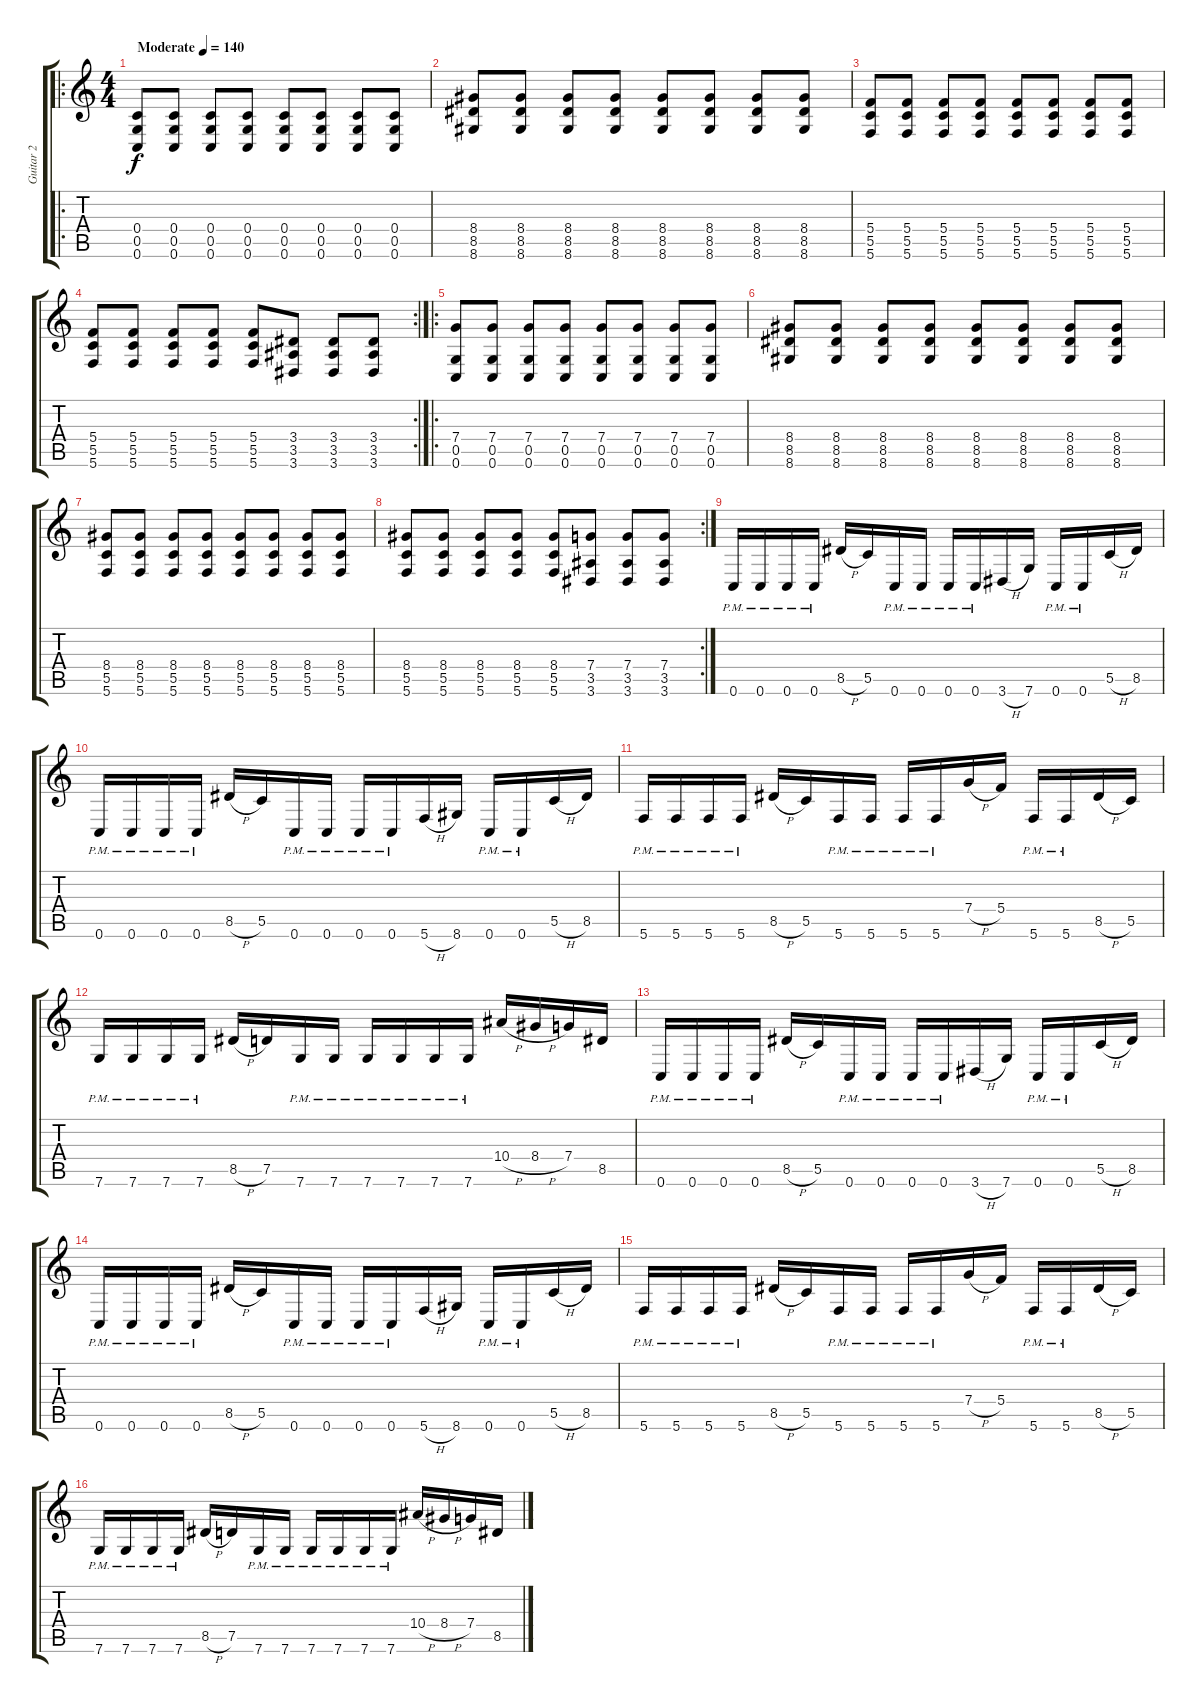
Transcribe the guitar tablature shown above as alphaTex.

\track ("Guitar 2" "Guitar 2") {instrument distortionguitar}
\staff {score tabs}
\tuning (D4 A3 F3 C3 G2 C2) {hide}
\ro
\ts (4 4)
\tempo (140 "Moderate")
\clef g2
\ks c
(0.4 0.5 0.6).8{dy f instrument distortionguitar} (0.4 0.5 0.6).8 (0.4 0.5 0.6).8 (0.4 0.5 0.6).8 (0.4 0.5 0.6).8 (0.4 0.5 0.6).8 (0.4 0.5 0.6).8 (0.4 0.5 0.6).8 |
(8.4 8.5 8.6).8 (8.4 8.5 8.6).8 (8.4 8.5 8.6).8 (8.4 8.5 8.6).8 (8.4 8.5 8.6).8 (8.4 8.5 8.6).8 (8.4 8.5 8.6).8 (8.4 8.5 8.6).8 |
(5.4 5.5 5.6).8 (5.4 5.5 5.6).8 (5.4 5.5 5.6).8 (5.4 5.5 5.6).8 (5.4 5.5 5.6).8 (5.4 5.5 5.6).8 (5.4 5.5 5.6).8 (5.4 5.5 5.6).8 |
\rc 2
(5.4 5.5 5.6).8 (5.4 5.5 5.6).8 (5.4 5.5 5.6).8 (5.4 5.5 5.6).8 (5.4 5.5 5.6).8 (3.4 3.5 3.6).8 (3.4 3.5 3.6).8 (3.4 3.5 3.6).8 |
\ro
(7.4 0.5 0.6).8 (7.4 0.5 0.6).8 (7.4 0.5 0.6).8 (7.4 0.5 0.6).8 (7.4 0.5 0.6).8 (7.4 0.5 0.6).8 (7.4 0.5 0.6).8 (7.4 0.5 0.6).8 |
(8.4 8.5 8.6).8 (8.4 8.5 8.6).8 (8.4 8.5 8.6).8 (8.4 8.5 8.6).8 (8.4 8.5 8.6).8 (8.4 8.5 8.6).8 (8.4 8.5 8.6).8 (8.4 8.5 8.6).8 |
(8.4 5.5 5.6).8 (8.4 5.5 5.6).8 (8.4 5.5 5.6).8 (8.4 5.5 5.6).8 (8.4 5.5 5.6).8 (8.4 5.5 5.6).8 (8.4 5.5 5.6).8 (8.4 5.5 5.6).8 |
\rc 2
(8.4 5.5 5.6).8 (8.4 5.5 5.6).8 (8.4 5.5 5.6).8 (8.4 5.5 5.6).8 (8.4 5.5 5.6).8 (7.4 3.5 3.6).8 (7.4 3.5 3.6).8 (7.4 3.5 3.6).8 |
0.6{pm}.16 0.6{pm}.16 0.6{pm}.16 0.6{pm}.16 8.5{h}.16 5.5.16 0.6{pm}.16 0.6{pm}.16 0.6{pm}.16 0.6{pm}.16 3.6{h}.16 7.6.16 0.6{pm}.16 0.6{pm}.16 5.5{h}.16 8.5.16 |
0.6{pm}.16 0.6{pm}.16 0.6{pm}.16 0.6{pm}.16 8.5{h}.16 5.5.16 0.6{pm}.16 0.6{pm}.16 0.6{pm}.16 0.6{pm}.16 5.6{h}.16 8.6.16 0.6{pm}.16 0.6{pm}.16 5.5{h}.16 8.5.16 |
5.6{pm}.16 5.6{pm}.16 5.6{pm}.16 5.6{pm}.16 8.5{h}.16 5.5.16 5.6{pm}.16 5.6{pm}.16 5.6{pm}.16 5.6{pm}.16 7.4{h}.16 5.4.16 5.6{pm}.16 5.6{pm}.16 8.5{h}.16 5.5.16 |
7.6{pm}.16 7.6{pm}.16 7.6{pm}.16 7.6{pm}.16 8.5{h}.16 7.5.16 7.6{pm}.16 7.6{pm}.16 7.6{pm}.16 7.6{pm}.16 7.6{pm}.16 7.6{pm}.16 10.4{h}.16 8.4{h}.16 7.4.16 8.5.16 |
0.6{pm}.16 0.6{pm}.16 0.6{pm}.16 0.6{pm}.16 8.5{h}.16 5.5.16 0.6{pm}.16 0.6{pm}.16 0.6{pm}.16 0.6{pm}.16 3.6{h}.16 7.6.16 0.6{pm}.16 0.6{pm}.16 5.5{h}.16 8.5.16 |
0.6{pm}.16 0.6{pm}.16 0.6{pm}.16 0.6{pm}.16 8.5{h}.16 5.5.16 0.6{pm}.16 0.6{pm}.16 0.6{pm}.16 0.6{pm}.16 5.6{h}.16 8.6.16 0.6{pm}.16 0.6{pm}.16 5.5{h}.16 8.5.16 |
5.6{pm}.16 5.6{pm}.16 5.6{pm}.16 5.6{pm}.16 8.5{h}.16 5.5.16 5.6{pm}.16 5.6{pm}.16 5.6{pm}.16 5.6{pm}.16 7.4{h}.16 5.4.16 5.6{pm}.16 5.6{pm}.16 8.5{h}.16 5.5.16 |
7.6{pm}.16 7.6{pm}.16 7.6{pm}.16 7.6{pm}.16 8.5{h}.16 7.5.16 7.6{pm}.16 7.6{pm}.16 7.6{pm}.16 7.6{pm}.16 7.6{pm}.16 7.6{pm}.16 10.4{h}.16 8.4{h}.16 7.4.16 8.5.16
